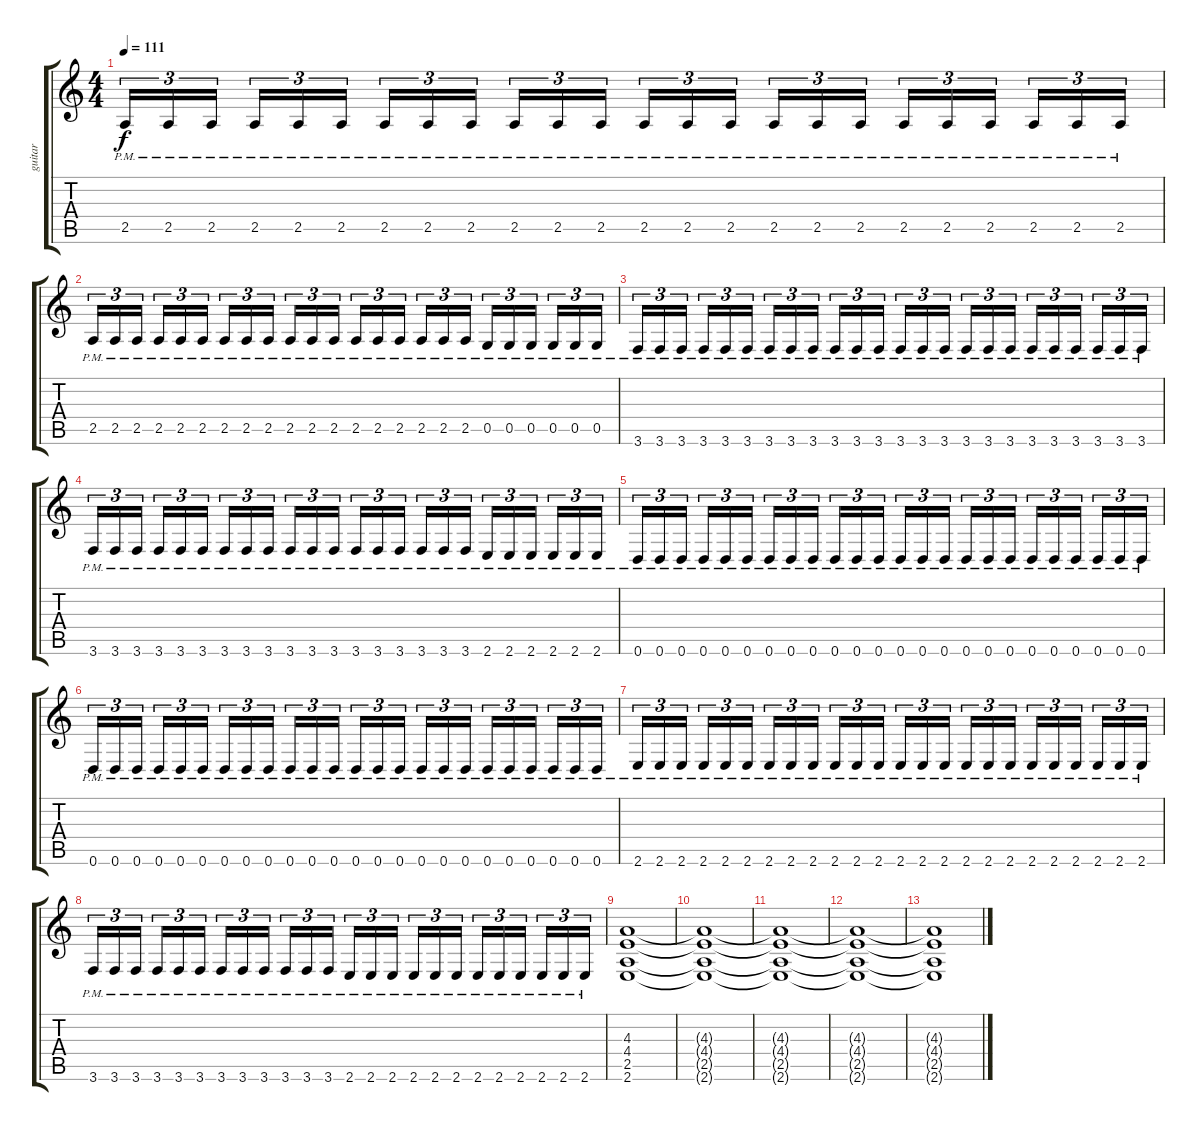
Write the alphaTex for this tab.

\track ("guitar" "guitar") {instrument overdrivenguitar}
\staff {score tabs}
\tuning (D4 A3 F3 C3 G2 D2) {hide}
\ts (4 4)
\tempo 111
\clef g2
\ks c
2.5{pm}.16{tu (3 2) dy f} 2.5{pm}.16{tu (3 2)} 2.5{pm}.16{tu (3 2)} 2.5{pm}.16{tu (3 2)} 2.5{pm}.16{tu (3 2)} 2.5{pm}.16{tu (3 2)} 2.5{pm}.16{tu (3 2)} 2.5{pm}.16{tu (3 2)} 2.5{pm}.16{tu (3 2)} 2.5{pm}.16{tu (3 2)} 2.5{pm}.16{tu (3 2)} 2.5{pm}.16{tu (3 2)} 2.5{pm}.16{tu (3 2)} 2.5{pm}.16{tu (3 2)} 2.5{pm}.16{tu (3 2)} 2.5{pm}.16{tu (3 2)} 2.5{pm}.16{tu (3 2)} 2.5{pm}.16{tu (3 2)} 2.5{pm}.16{tu (3 2)} 2.5{pm}.16{tu (3 2)} 2.5{pm}.16{tu (3 2)} 2.5{pm}.16{tu (3 2)} 2.5{pm}.16{tu (3 2)} 2.5{pm}.16{tu (3 2)} |
2.5{pm}.16{tu (3 2)} 2.5{pm}.16{tu (3 2)} 2.5{pm}.16{tu (3 2)} 2.5{pm}.16{tu (3 2)} 2.5{pm}.16{tu (3 2)} 2.5{pm}.16{tu (3 2)} 2.5{pm}.16{tu (3 2)} 2.5{pm}.16{tu (3 2)} 2.5{pm}.16{tu (3 2)} 2.5{pm}.16{tu (3 2)} 2.5{pm}.16{tu (3 2)} 2.5{pm}.16{tu (3 2)} 2.5{pm}.16{tu (3 2)} 2.5{pm}.16{tu (3 2)} 2.5{pm}.16{tu (3 2)} 2.5{pm}.16{tu (3 2)} 2.5{pm}.16{tu (3 2)} 2.5{pm}.16{tu (3 2)} 0.5{pm}.16{tu (3 2)} 0.5{pm}.16{tu (3 2)} 0.5{pm}.16{tu (3 2)} 0.5{pm}.16{tu (3 2)} 0.5{pm}.16{tu (3 2)} 0.5{pm}.16{tu (3 2)} |
3.6{pm}.16{tu (3 2)} 3.6{pm}.16{tu (3 2)} 3.6{pm}.16{tu (3 2)} 3.6{pm}.16{tu (3 2)} 3.6{pm}.16{tu (3 2)} 3.6{pm}.16{tu (3 2)} 3.6{pm}.16{tu (3 2)} 3.6{pm}.16{tu (3 2)} 3.6{pm}.16{tu (3 2)} 3.6{pm}.16{tu (3 2)} 3.6{pm}.16{tu (3 2)} 3.6{pm}.16{tu (3 2)} 3.6{pm}.16{tu (3 2)} 3.6{pm}.16{tu (3 2)} 3.6{pm}.16{tu (3 2)} 3.6{pm}.16{tu (3 2)} 3.6{pm}.16{tu (3 2)} 3.6{pm}.16{tu (3 2)} 3.6{pm}.16{tu (3 2)} 3.6{pm}.16{tu (3 2)} 3.6{pm}.16{tu (3 2)} 3.6{pm}.16{tu (3 2)} 3.6{pm}.16{tu (3 2)} 3.6{pm}.16{tu (3 2)} |
3.6{pm}.16{tu (3 2)} 3.6{pm}.16{tu (3 2)} 3.6{pm}.16{tu (3 2)} 3.6{pm}.16{tu (3 2)} 3.6{pm}.16{tu (3 2)} 3.6{pm}.16{tu (3 2)} 3.6{pm}.16{tu (3 2)} 3.6{pm}.16{tu (3 2)} 3.6{pm}.16{tu (3 2)} 3.6{pm}.16{tu (3 2)} 3.6{pm}.16{tu (3 2)} 3.6{pm}.16{tu (3 2)} 3.6{pm}.16{tu (3 2)} 3.6{pm}.16{tu (3 2)} 3.6{pm}.16{tu (3 2)} 3.6{pm}.16{tu (3 2)} 3.6{pm}.16{tu (3 2)} 3.6{pm}.16{tu (3 2)} 2.6{pm}.16{tu (3 2)} 2.6{pm}.16{tu (3 2)} 2.6{pm}.16{tu (3 2)} 2.6{pm}.16{tu (3 2)} 2.6{pm}.16{tu (3 2)} 2.6{pm}.16{tu (3 2)} |
0.6{pm}.16{tu (3 2)} 0.6{pm}.16{tu (3 2)} 0.6{pm}.16{tu (3 2)} 0.6{pm}.16{tu (3 2)} 0.6{pm}.16{tu (3 2)} 0.6{pm}.16{tu (3 2)} 0.6{pm}.16{tu (3 2)} 0.6{pm}.16{tu (3 2)} 0.6{pm}.16{tu (3 2)} 0.6{pm}.16{tu (3 2)} 0.6{pm}.16{tu (3 2)} 0.6{pm}.16{tu (3 2)} 0.6{pm}.16{tu (3 2)} 0.6{pm}.16{tu (3 2)} 0.6{pm}.16{tu (3 2)} 0.6{pm}.16{tu (3 2)} 0.6{pm}.16{tu (3 2)} 0.6{pm}.16{tu (3 2)} 0.6{pm}.16{tu (3 2)} 0.6{pm}.16{tu (3 2)} 0.6{pm}.16{tu (3 2)} 0.6{pm}.16{tu (3 2)} 0.6{pm}.16{tu (3 2)} 0.6{pm}.16{tu (3 2)} |
0.6{pm}.16{tu (3 2)} 0.6{pm}.16{tu (3 2)} 0.6{pm}.16{tu (3 2)} 0.6{pm}.16{tu (3 2)} 0.6{pm}.16{tu (3 2)} 0.6{pm}.16{tu (3 2)} 0.6{pm}.16{tu (3 2)} 0.6{pm}.16{tu (3 2)} 0.6{pm}.16{tu (3 2)} 0.6{pm}.16{tu (3 2)} 0.6{pm}.16{tu (3 2)} 0.6{pm}.16{tu (3 2)} 0.6{pm}.16{tu (3 2)} 0.6{pm}.16{tu (3 2)} 0.6{pm}.16{tu (3 2)} 0.6{pm}.16{tu (3 2)} 0.6{pm}.16{tu (3 2)} 0.6{pm}.16{tu (3 2)} 0.6{pm}.16{tu (3 2)} 0.6{pm}.16{tu (3 2)} 0.6{pm}.16{tu (3 2)} 0.6{pm}.16{tu (3 2)} 0.6{pm}.16{tu (3 2)} 0.6{pm}.16{tu (3 2)} |
2.6{pm}.16{tu (3 2)} 2.6{pm}.16{tu (3 2)} 2.6{pm}.16{tu (3 2)} 2.6{pm}.16{tu (3 2)} 2.6{pm}.16{tu (3 2)} 2.6{pm}.16{tu (3 2)} 2.6{pm}.16{tu (3 2)} 2.6{pm}.16{tu (3 2)} 2.6{pm}.16{tu (3 2)} 2.6{pm}.16{tu (3 2)} 2.6{pm}.16{tu (3 2)} 2.6{pm}.16{tu (3 2)} 2.6{pm}.16{tu (3 2)} 2.6{pm}.16{tu (3 2)} 2.6{pm}.16{tu (3 2)} 2.6{pm}.16{tu (3 2)} 2.6{pm}.16{tu (3 2)} 2.6{pm}.16{tu (3 2)} 2.6{pm}.16{tu (3 2)} 2.6{pm}.16{tu (3 2)} 2.6{pm}.16{tu (3 2)} 2.6{pm}.16{tu (3 2)} 2.6{pm}.16{tu (3 2)} 2.6{pm}.16{tu (3 2)} |
3.6{pm}.16{tu (3 2)} 3.6{pm}.16{tu (3 2)} 3.6{pm}.16{tu (3 2)} 3.6{pm}.16{tu (3 2)} 3.6{pm}.16{tu (3 2)} 3.6{pm}.16{tu (3 2)} 3.6{pm}.16{tu (3 2)} 3.6{pm}.16{tu (3 2)} 3.6{pm}.16{tu (3 2)} 3.6{pm}.16{tu (3 2)} 3.6{pm}.16{tu (3 2)} 3.6{pm}.16{tu (3 2)} 2.6{pm}.16{tu (3 2)} 2.6{pm}.16{tu (3 2)} 2.6{pm}.16{tu (3 2)} 2.6{pm}.16{tu (3 2)} 2.6{pm}.16{tu (3 2)} 2.6{pm}.16{tu (3 2)} 2.6{pm}.16{tu (3 2)} 2.6{pm}.16{tu (3 2)} 2.6{pm}.16{tu (3 2)} 2.6{pm}.16{tu (3 2)} 2.6{pm}.16{tu (3 2)} 2.6{pm}.16{tu (3 2)} |
(4.3 4.4 2.5 2.6).1 |
(4.3{t} 4.4{t} 2.5{t} 2.6{t}).1 |
(4.3{t} 4.4{t} 2.5{t} 2.6{t}).1 |
(4.3{t} 4.4{t} 2.5{t} 2.6{t}).1 |
(4.3{t} 4.4{t} 2.5{t} 2.6{t}).1
